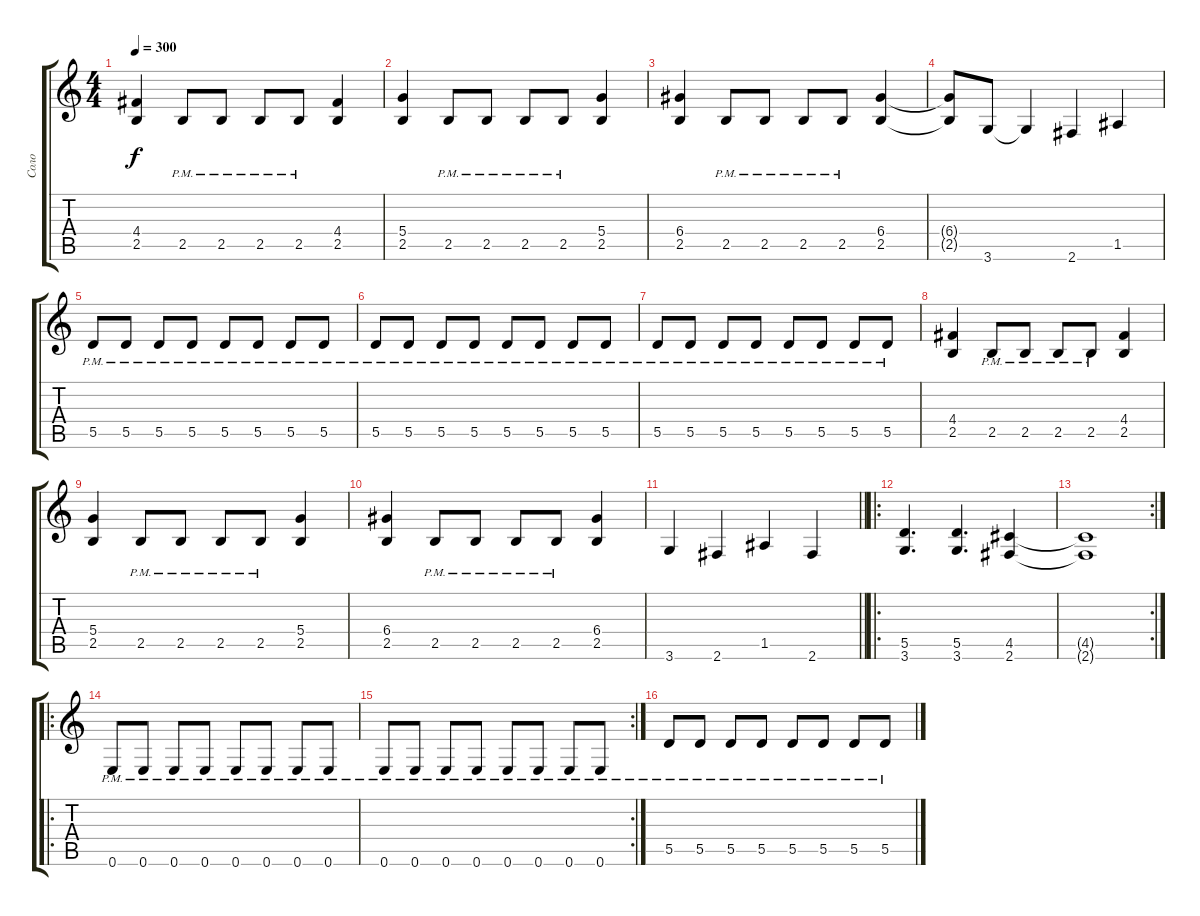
\track ("Соло" "Соло") {instrument distortionguitar}
\staff {score tabs}
\tuning (E4 B3 G3 D3 A2 E2) {hide}
\ts (4 4)
\tempo 300
\clef g2
\ks c
(4.4 2.5).4{dy f} 2.5{pm}.8 2.5{pm}.8 2.5{pm}.8 2.5{pm}.8 (4.4 2.5).4 |
(5.4 2.5).4 2.5{pm}.8 2.5{pm}.8 2.5{pm}.8 2.5{pm}.8 (5.4 2.5).4 |
(6.4 2.5).4 2.5{pm}.8 2.5{pm}.8 2.5{pm}.8 2.5{pm}.8 (6.4 2.5).4 |
(6.4{t} 2.5{t}).8 3.6.8 3.6{t}.4 2.6.4 1.5.4 |
5.5{pm}.8 5.5{pm}.8 5.5{pm}.8 5.5{pm}.8 5.5{pm}.8 5.5{pm}.8 5.5{pm}.8 5.5{pm}.8 |
5.5{pm}.8 5.5{pm}.8 5.5{pm}.8 5.5{pm}.8 5.5{pm}.8 5.5{pm}.8 5.5{pm}.8 5.5{pm}.8 |
5.5{pm}.8 5.5{pm}.8 5.5{pm}.8 5.5{pm}.8 5.5{pm}.8 5.5{pm}.8 5.5{pm}.8 5.5{pm}.8 |
(4.4 2.5).4 2.5{pm}.8 2.5{pm}.8 2.5{pm}.8 2.5{pm}.8 (4.4 2.5).4 |
(5.4 2.5).4 2.5{pm}.8 2.5{pm}.8 2.5{pm}.8 2.5{pm}.8 (5.4 2.5).4 |
(6.4 2.5).4 2.5{pm}.8 2.5{pm}.8 2.5{pm}.8 2.5{pm}.8 (6.4 2.5).4 |
\barLineRight lightlight
3.6.4 2.6.4 1.5.4 2.6.4 |
\ro
(5.5 3.6).4{d} (5.5 3.6).4{d} (4.5 2.6).4 |
\rc 2
(4.5{t} 2.6{t}).1 |
\ro
0.6{pm}.8 0.6{pm}.8 0.6{pm}.8 0.6{pm}.8 0.6{pm}.8 0.6{pm}.8 0.6{pm}.8 0.6{pm}.8 |
\rc 2
0.6{pm}.8 0.6{pm}.8 0.6{pm}.8 0.6{pm}.8 0.6{pm}.8 0.6{pm}.8 0.6{pm}.8 0.6{pm}.8 |
5.5{pm}.8 5.5{pm}.8 5.5{pm}.8 5.5{pm}.8 5.5{pm}.8 5.5{pm}.8 5.5{pm}.8 5.5{pm}.8
